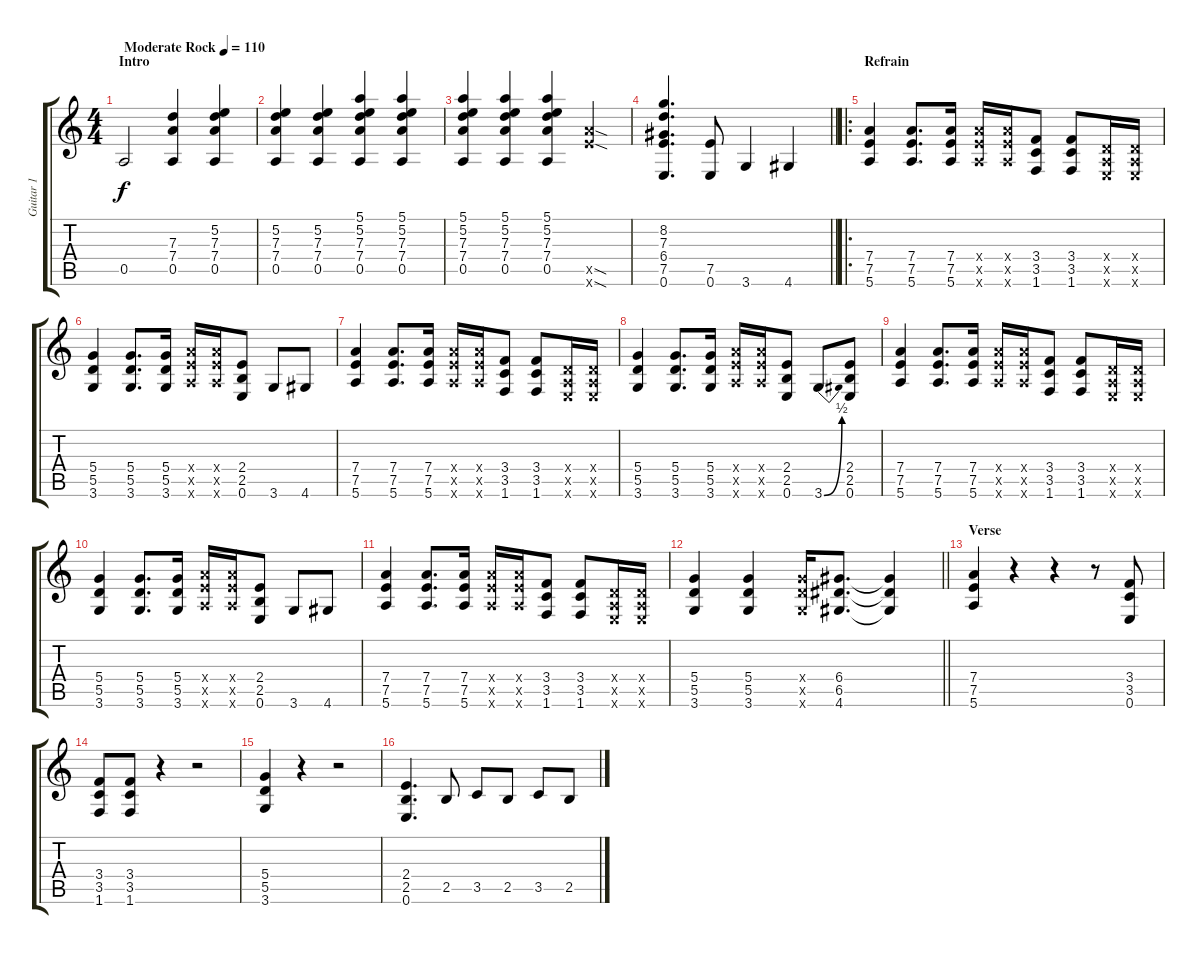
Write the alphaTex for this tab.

\track ("Guitar 1" "Guitar 1") {instrument overdrivenguitar}
\staff {score tabs}
\tuning (E4 B3 G3 D3 A2 E2) {hide}
\ts (4 4)
\section ("" "Intro")
\tempo (110 "Moderate Rock")
\clef g2
\ks c
0.5.2{dy f instrument overdrivenguitar} (7.3 7.4 0.5).4 (5.2 7.3 7.4 0.5).4 |
(5.2 7.3 7.4 0.5).4 (5.2 7.3 7.4 0.5).4 (5.1 5.2 7.3 7.4 0.5).4 (5.1 5.2 7.3 7.4 0.5).4 |
(5.1 5.2 7.3 7.4 0.5).4 (5.1 5.2 7.3 7.4 0.5).4 (5.1 5.2 7.3 7.4 0.5).4 (12.5{sod x} 12.6{sod x}).4 |
\barLineRight lightlight
(8.2 7.3 6.4 7.5 0.6).4{d} (7.5 0.6).8 3.6.4 4.6.4 |
\ro
\section ("" "Refrain")
(7.4 7.5 5.6).4 (7.4 7.5 5.6).8{d} (7.4 7.5 5.6).16 (7.4{x} 7.5{x} 5.6{x}).16 (7.4{x} 7.5{x} 5.6{x}).16 (3.4 3.5 1.6).8 (3.4 3.5 1.6).8 (0.4{x} 0.5{x} 0.6{x}).16 (0.4{x} 0.5{x} 0.6{x}).16 |
(5.4 5.5 3.6).4 (5.4 5.5 3.6).8{d} (5.4 5.5 3.6).16 (7.4{x} 7.5{x} 5.6{x}).16 (7.4{x} 7.5{x} 5.6{x}).16 (2.4 2.5 0.6).8 3.6.8 4.6.8 |
(7.4 7.5 5.6).4 (7.4 7.5 5.6).8{d} (7.4 7.5 5.6).16 (7.4{x} 7.5{x} 5.6{x}).16 (7.4{x} 7.5{x} 5.6{x}).16 (3.4 3.5 1.6).8 (3.4 3.5 1.6).8 (0.4{x} 0.5{x} 0.6{x}).16 (0.4{x} 0.5{x} 0.6{x}).16 |
(5.4 5.5 3.6).4 (5.4 5.5 3.6).8{d} (5.4 5.5 3.6).16 (7.4{x} 7.5{x} 5.6{x}).16 (7.4{x} 7.5{x} 5.6{x}).16 (2.4 2.5 0.6).8 3.6{be (bend 0 0 60 2)}.8 (2.4 2.5 0.6).8 |
(7.4 7.5 5.6).4 (7.4 7.5 5.6).8{d} (7.4 7.5 5.6).16 (7.4{x} 7.5{x} 5.6{x}).16 (7.4{x} 7.5{x} 5.6{x}).16 (3.4 3.5 1.6).8 (3.4 3.5 1.6).8 (0.4{x} 0.5{x} 0.6{x}).16 (0.4{x} 0.5{x} 0.6{x}).16 |
(5.4 5.5 3.6).4 (5.4 5.5 3.6).8{d} (5.4 5.5 3.6).16 (7.4{x} 7.5{x} 5.6{x}).16 (7.4{x} 7.5{x} 5.6{x}).16 (2.4 2.5 0.6).8 3.6.8 4.6.8 |
(7.4 7.5 5.6).4 (7.4 7.5 5.6).8{d} (7.4 7.5 5.6).16 (7.4{x} 7.5{x} 5.6{x}).16 (7.4{x} 7.5{x} 5.6{x}).16 (3.4 3.5 1.6).8 (3.4 3.5 1.6).8 (0.4{x} 0.5{x} 0.6{x}).16 (0.4{x} 0.5{x} 0.6{x}).16 |
\barLineRight lightlight
(5.4 5.5 3.6).4 (5.4 5.5 3.6).4 (5.4{x} 5.5{x} 3.6{x}).16 (6.4 6.5 4.6).8{d} (6.4{t} 6.5{t} 4.6{t}).4 |
\section ("" "Verse")
(7.4 7.5 5.6).4 r.4 r.4 r.8 (3.4 3.5 0.6).8 |
(3.4 3.5 1.6).8 (3.4 3.5 1.6).8 r.4 r.2 |
(5.4 5.5 3.6).4 r.4 r.2 |
(2.4 2.5 0.6).4{d} 2.5.8 3.5.8 2.5.8 3.5.8 2.5.8
